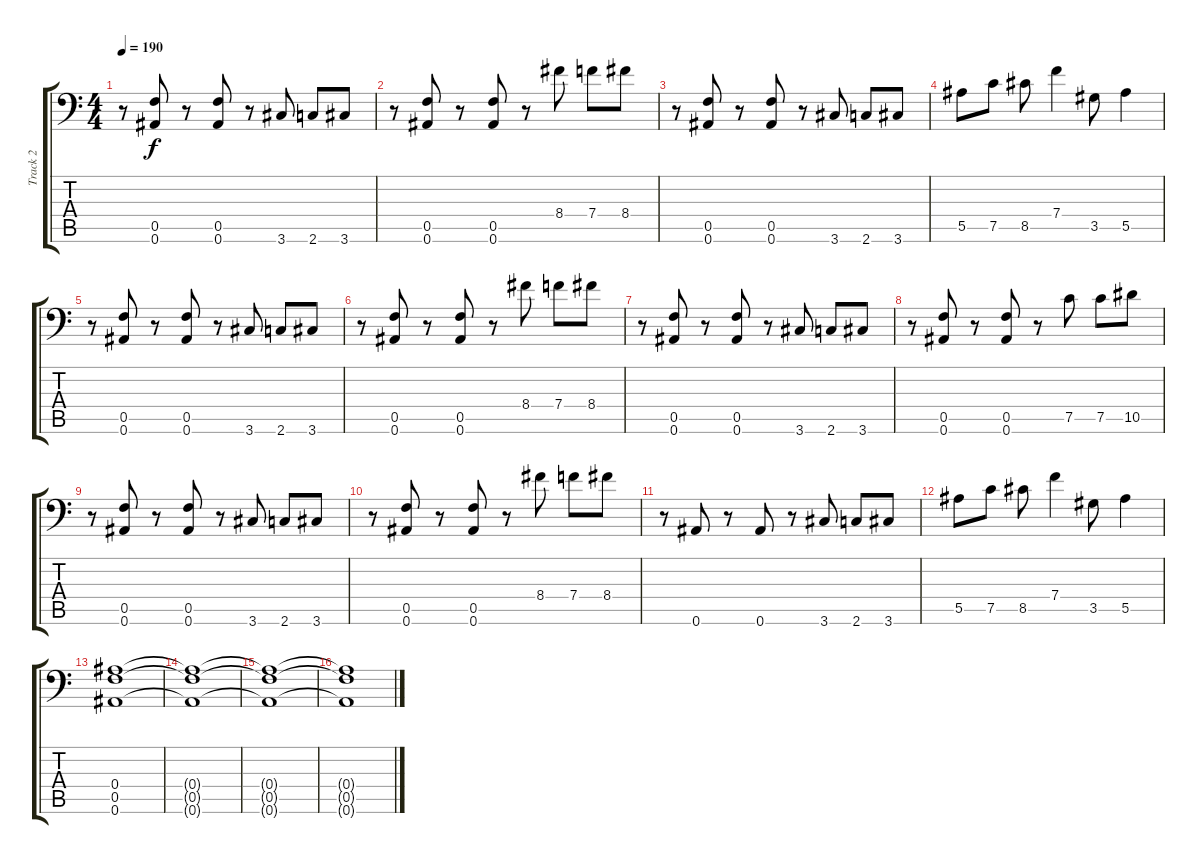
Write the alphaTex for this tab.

\track ("Track 2" "Track 2") {instrument distortionguitar}
\staff {score tabs}
\tuning (C4 G3 Eb3 Bb2 F2 Bb1) {hide}
\ts (4 4)
\tempo 190
\clef f4
\ks c
r.8{dy f} (0.5 0.6).8 r.8 (0.5 0.6).8 r.8 3.6.8 2.6.8 3.6.8 |
r.8 (0.5 0.6).8 r.8 (0.5 0.6).8 r.8 8.4.8 7.4.8 8.4.8 |
r.8 (0.5 0.6).8 r.8 (0.5 0.6).8 r.8 3.6.8 2.6.8 3.6.8 |
5.5.8 7.5.8 8.5.8 7.4.4 3.5.8 5.5.4 |
r.8 (0.5 0.6).8 r.8 (0.5 0.6).8 r.8 3.6.8 2.6.8 3.6.8 |
r.8 (0.5 0.6).8 r.8 (0.5 0.6).8 r.8 8.4.8 7.4.8 8.4.8 |
r.8 (0.5 0.6).8 r.8 (0.5 0.6).8 r.8 3.6.8 2.6.8 3.6.8 |
r.8 (0.5 0.6).8 r.8 (0.5 0.6).8 r.8 7.5.8 7.5.8 10.5.8 |
r.8 (0.5 0.6).8 r.8 (0.5 0.6).8 r.8 3.6.8 2.6.8 3.6.8 |
r.8 (0.5 0.6).8 r.8 (0.5 0.6).8 r.8 8.4.8 7.4.8 8.4.8 |
r.8 0.6.8 r.8 0.6.8 r.8 3.6.8 2.6.8 3.6.8 |
5.5.8 7.5.8 8.5.8 7.4.4 3.5.8 5.5.4 |
(0.4 0.5 0.6).1 |
(0.4{t} 0.5{t} 0.6{t}).1 |
(0.4{t} 0.5{t} 0.6{t}).1 |
(0.4{t} 0.5{t} 0.6{t}).1
